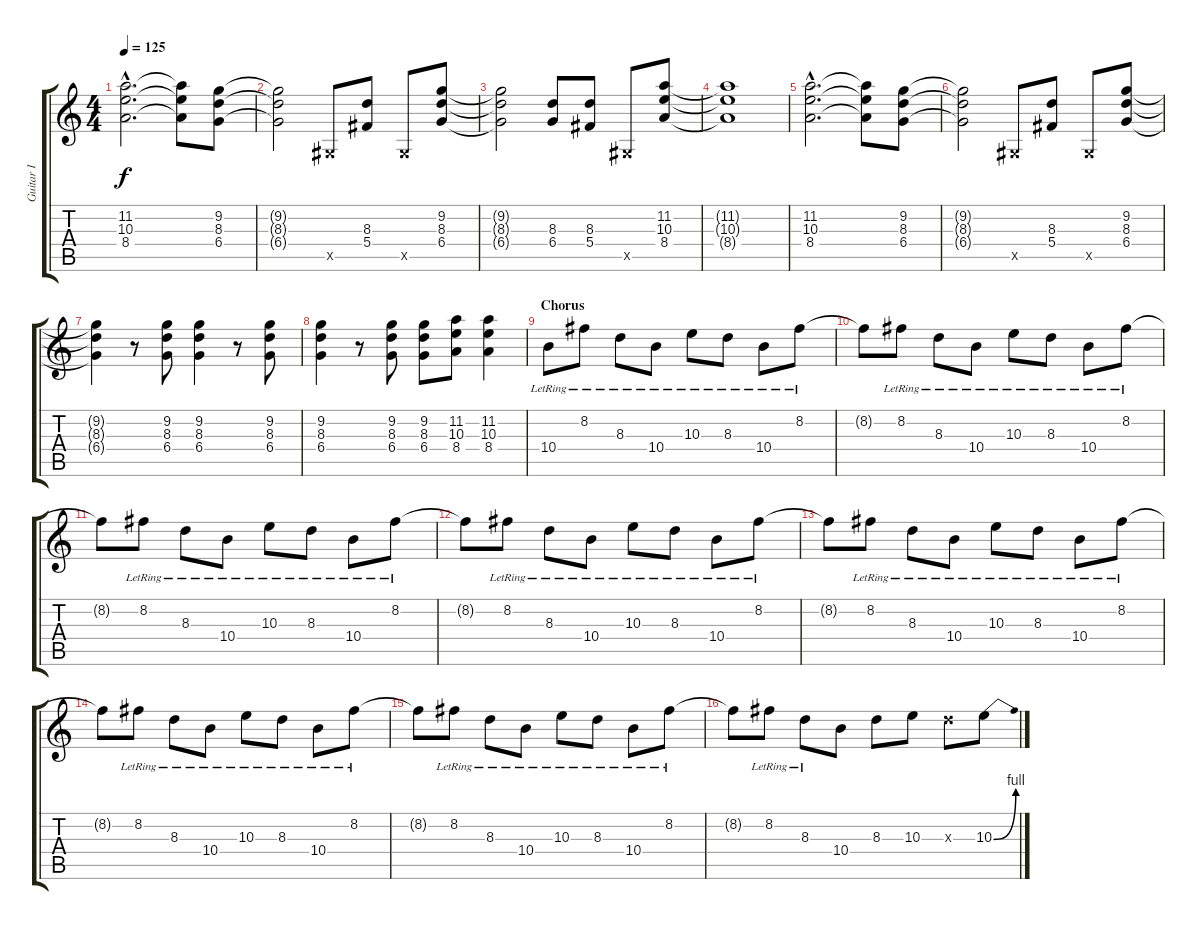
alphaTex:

\track ("Guitar I" "Guitar I") {instrument distortionguitar}
\staff {score tabs}
\tuning (Eb4 Bb3 Gb3 Db3 Ab2 Eb2) {hide}
\ts (4 4)
\tempo 125
\clef g2
\ks c
(11.2{hac t} 10.3{hac t} 8.4{hac t}).2{d dy f} (11.2{t} 10.3{t} 8.4{t}).8 (9.2 8.3 6.4).8 |
(9.2{t} 8.3{t} 6.4{t}).2 0.5{x}.8 (8.3 5.4).8 0.5{x}.8 (9.2 8.3 6.4).8 |
(9.2{t} 8.3{t} 6.4{t}).2 (8.3 6.4).8 (8.3 5.4).8 0.5{x}.8 (11.2 10.3 8.4).8 |
(11.2{t} 10.3{t} 8.4{t}).1 |
(11.2{hac} 10.3{hac} 8.4{hac}).2{d} (11.2{t} 10.3{t} 8.4{t}).8 (9.2 8.3 6.4).8 |
(9.2{t} 8.3{t} 6.4{t}).2 0.5{x}.8 (8.3 5.4).8 0.5{x}.8 (9.2 8.3 6.4).8 |
(9.2{t} 8.3{t} 6.4{t}).4 r.8 (9.2 8.3 6.4).8 (9.2 8.3 6.4).4 r.8 (9.2 8.3 6.4).8 |
(9.2 8.3 6.4).4 r.8 (9.2 8.3 6.4).8 (9.2 8.3 6.4).8 (11.2 10.3 8.4).8 (11.2 10.3 8.4).4 |
\section ("" "Chorus")
10.4{lr}.8{instrument electricguitarclean} 8.2{lr}.8 8.3{lr}.8 10.4{lr}.8 10.3{lr}.8 8.3{lr}.8 10.4{lr}.8 8.2{lr}.8 |
8.2{t}.8 8.2{lr}.8 8.3{lr}.8 10.4{lr}.8 10.3{lr}.8 8.3{lr}.8 10.4{lr}.8 8.2{lr}.8 |
8.2{t}.8 8.2{lr}.8 8.3{lr}.8 10.4{lr}.8 10.3{lr}.8 8.3{lr}.8 10.4{lr}.8 8.2{lr}.8 |
8.2{t}.8 8.2{lr}.8 8.3{lr}.8 10.4{lr}.8 10.3{lr}.8 8.3{lr}.8 10.4{lr}.8 8.2{lr}.8 |
8.2{t}.8 8.2{lr}.8 8.3{lr}.8 10.4{lr}.8 10.3{lr}.8 8.3{lr}.8 10.4{lr}.8 8.2{lr}.8 |
8.2{t}.8 8.2{lr}.8 8.3{lr}.8 10.4{lr}.8 10.3{lr}.8 8.3{lr}.8 10.4{lr}.8 8.2{lr}.8 |
8.2{t}.8 8.2{lr}.8 8.3{lr}.8 10.4{lr}.8 10.3{lr}.8 8.3{lr}.8 10.4{lr}.8 8.2{lr}.8 |
8.2{t}.8 8.2{lr}.8 8.3{lr}.8 10.4.8{instrument distortionguitar} 8.3.8 10.3.8 8.3{x}.8 10.3{be (bend 0 0 60 4)}.8
